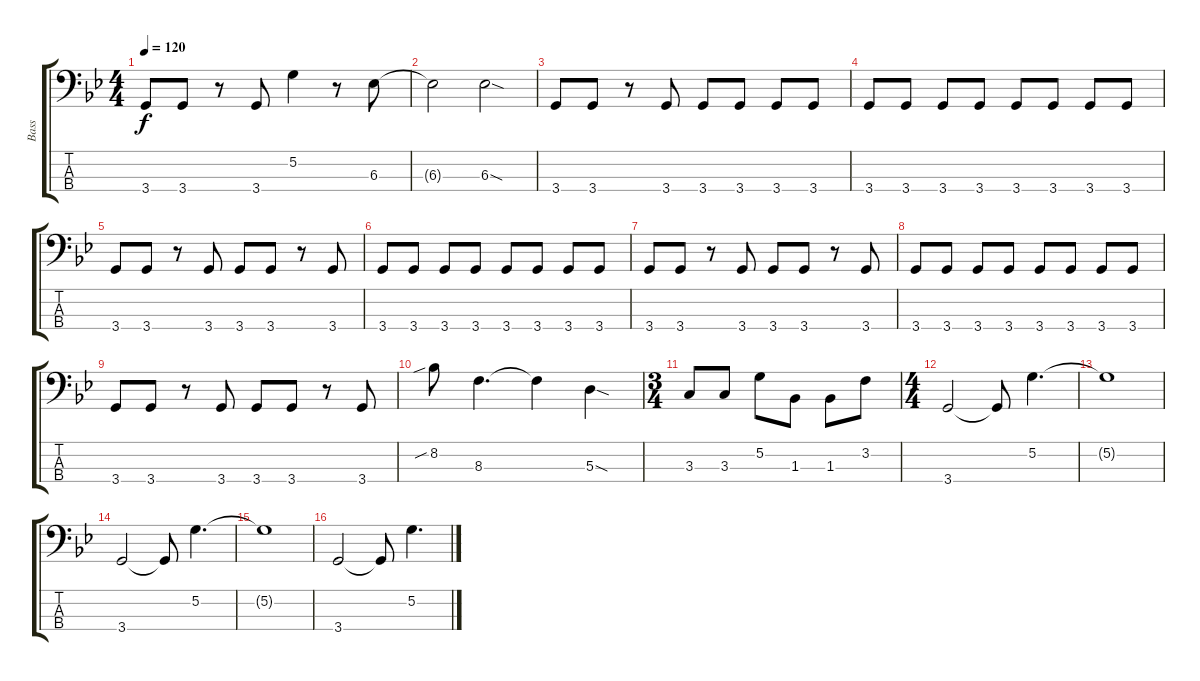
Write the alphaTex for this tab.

\track ("Bass" "Bass") {instrument electricbassfinger}
\staff {score tabs}
\tuning (G2 D2 A1 E1) {hide}
\ts (4 4)
\tempo 120
\clef f4
\ks bb
3.4.8{dy f} 3.4.8 r.8 3.4.8 5.2.4 r.8 6.3.8 |
6.3{t}.2 6.3{sod}.2 |
3.4.8 3.4.8 r.8 3.4.8 3.4.8 3.4.8 3.4.8 3.4.8 |
3.4.8 3.4.8 3.4.8 3.4.8 3.4.8 3.4.8 3.4.8 3.4.8 |
3.4.8 3.4.8 r.8 3.4.8 3.4.8 3.4.8 r.8 3.4.8 |
3.4.8 3.4.8 3.4.8 3.4.8 3.4.8 3.4.8 3.4.8 3.4.8 |
3.4.8 3.4.8 r.8 3.4.8 3.4.8 3.4.8 r.8 3.4.8 |
3.4.8 3.4.8 3.4.8 3.4.8 3.4.8 3.4.8 3.4.8 3.4.8 |
3.4.8 3.4.8 r.8 3.4.8 3.4.8 3.4.8 r.8 3.4.8 |
8.2{sib}.8 8.3.4{d} 8.3{t}.4 5.3{sod}.4 |
\ts (3 4)
3.3.8 3.3.8 5.2.8 1.3.8 1.3.8 3.2.8 |
\ts (4 4)
3.4.2 3.4{t}.8 5.2.4{d} |
5.2{t}.1 |
3.4.2 3.4{t}.8 5.2.4{d} |
5.2{t}.1 |
3.4.2 3.4{t}.8 5.2.4{d}
